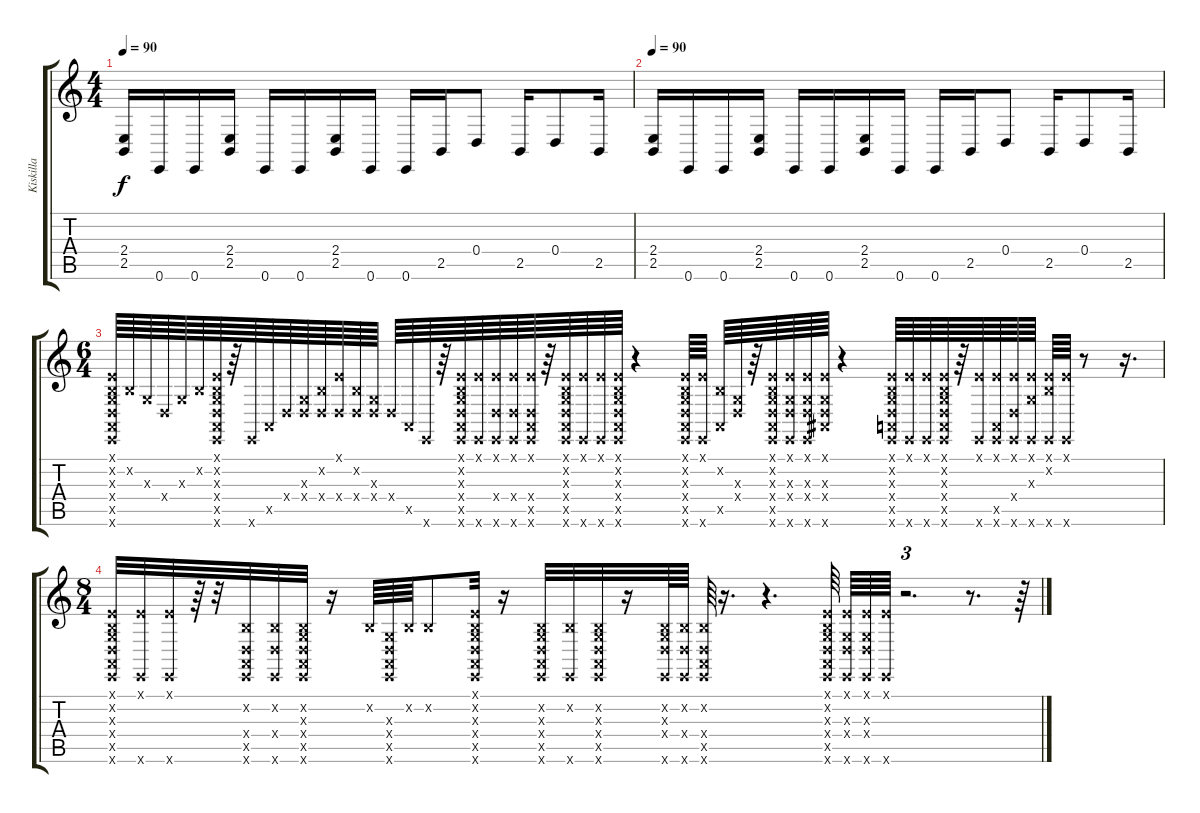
\track ("Kiskilla" "Kiskilla") {instrument stringensemble1}
\staff {score tabs}
\tuning (E4 B3 G3 D3 A2 E2) {hide}
\ts (4 4)
\tempo 90
\clef g2
\ks c
(2.4 2.5).16{dy f} 0.6.16 0.6.16 (2.4 2.5).16 0.6.16 0.6.16 (2.4 2.5).16 0.6.16 0.6.16 2.5.16 0.4.8 2.5.16 0.4.8 2.5.16 |
\tempo 90
(2.4 2.5).16 0.6.16 0.6.16 (2.4 2.5).16 0.6.16 0.6.16 (2.4 2.5).16 0.6.16 0.6.16 2.5.16 0.4.8 2.5.16 0.4.8 2.5.16 |
\ts (6 4)
(0.1{x} 0.2{x} 0.3{x} 0.4{x} 0.5{x} 0.6{x}).64{volume 6} 0.2{x}.64 0.3{x}.64 0.4{x}.64 0.3{x}.64 0.2{x}.64 (0.1{x} 0.2{x} 0.3{x} 0.4{x} 0.5{x} 0.6{x}).64 r.64 0.6{x}.64 0.5{x}.64 0.4{x}.64 (0.3{x} 0.4{x}).64 (0.2{x} 0.4{x}).64 (0.1{x} 0.4{x}).64 (0.2{x} 0.4{x}).64 (0.3{x} 0.4{x}).64 0.4{x}.64 0.5{x}.64 0.6{x}.64 r.64 (0.1{x} 0.2{x} 0.3{x} 0.4{x} 0.5{x} 0.6{x}).64 (0.1{x} 0.6{x}).64 (0.1{x} 0.4{x} 0.6{x}).64 (0.1{x} 0.4{x} 0.6{x}).64 (0.1{x} 0.4{x} 0.5{x} 0.6{x}).64 r.64 (0.1{x} 0.2{x} 0.3{x} 0.4{x} 0.5{x} 0.6{x}).64 (0.1{x} 0.6{x}).64 (0.1{x} 0.6{x}).64 (0.1{x} 0.2{x} 0.3{x} 0.4{x} 0.5{x} 0.6{x}).64 r.4 (0.1{x} 0.2{x} 0.3{x} 0.4{x} 0.5{x} 0.6{x}).64 (0.1{x} 0.6{x}).64 (0.2{x} 0.5{x}).64 (0.3{x} 0.4{x}).64 r.64 (0.1{x} 0.2{x} 0.3{x} 0.4{x} 0.5{x} 0.6{x}).64 (0.1{x} 0.3{x} 0.4{x} 0.6{x}).64 (0.1{x} 0.3{x} 0.4{x} 0.6{x}).64 (0.1{x} 0.3{x} 0.4{x} 6.6{x}).64 r.4 (0.1{x} 0.2{x} 0.3{x} 0.4{x} 0.5{x} 0.6{x}).64 (0.1{x} 0.6{x}).64 (0.1{x} 0.6{x}).64 (0.1{x} 0.2{x} 0.3{x} 0.4{x} 0.5{x} 0.6{x}).64 r.64 (0.1{x} 0.6{x}).64 (0.1{x} 0.5{x} 0.6{x}).64 (0.1{x} 0.4{x} 0.6{x}).64 (0.1{x} 0.3{x} 0.6{x}).64 (0.1{x} 0.2{x} 0.6{x}).64 (0.1{x} 0.6{x}).64 r.8 r.16{d} |
\ts (8 4)
(0.1{x} 0.2{x} 0.3{x} 0.4{x} 0.5{x} 0.6{x}).32 (0.1{x} 0.6{x}).32 (0.1{x} 0.6{x}).32 r.64 r.32 (0.2{x} 0.4{x} 0.5{x} 0.6{x}).32 (0.2{x} 0.4{x} 0.6{x}).32 (0.2{x} 0.3{x} 0.4{x} 0.5{x} 0.6{x}).32 r.16 0.2{x}.64 (0.3{x} 0.4{x} 0.5{x} 0.6{x}).64 0.2{x}.64 0.2{x}.8 (0.1{x} 0.2{x} 0.3{x} 0.4{x} 0.5{x} 0.6{x}).32 r.16 (0.2{x} 0.3{x} 0.4{x} 0.5{x} 0.6{x}).32 (0.2{x} 0.6{x}).32 (0.2{x} 0.3{x} 0.4{x} 0.5{x} 0.6{x}).32 r.16 (0.2{x} 0.3{x} 0.4{x} 0.6{x}).64 (0.2{x} 0.4{x} 0.6{x}).64 (0.2{x} 0.4{x} 0.5{x} 0.6{x}).64 r.16{d} r.4{d} (0.1{x} 0.2{x} 0.3{x} 0.4{x} 0.5{x} 0.6{x}).64 (0.1{x} 0.3{x} 0.4{x} 0.6{x}).64 (0.1{x} 0.3{x} 0.4{x} 0.6{x}).64 (0.1{x} 0.6{x}).64 r.2{d tu (3 2)} r.8{d} r.64
